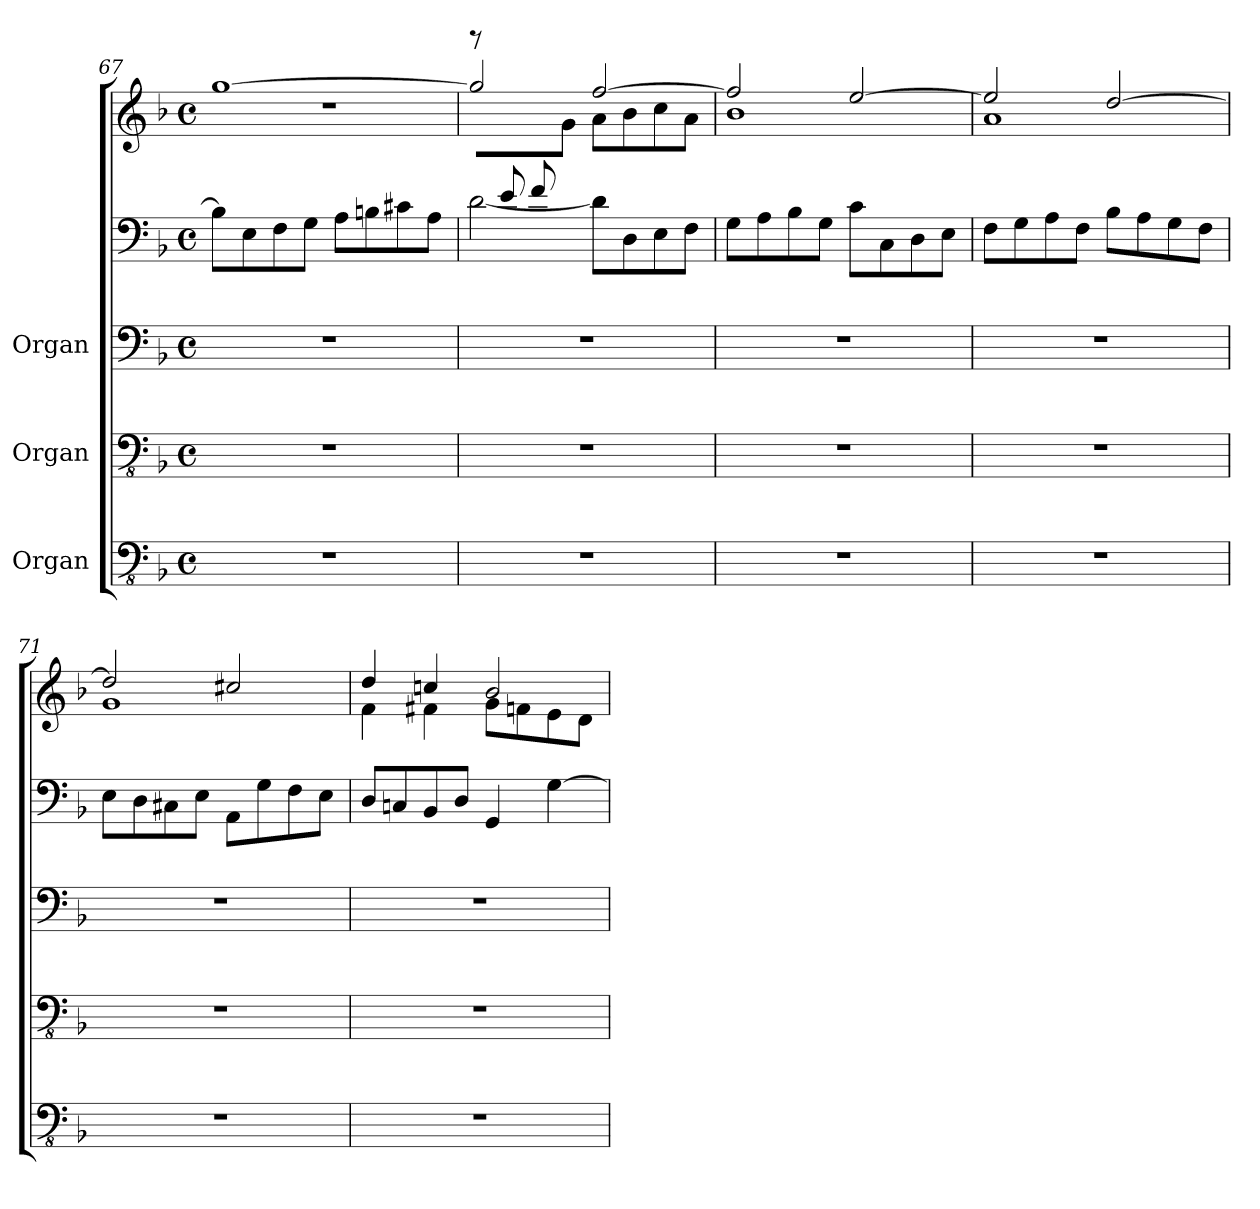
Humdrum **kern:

**kern	**kern	**kern	**kern	**kern
*part3	*part2	*part1	*part1	*part1
*staff5	*staff4	*staff3	*staff2	*staff1
*I"Organ	*I"Organ	*I"Organ	*	*
*clefFv4	*clefFv4	*clefF4	*clefF4	*clefG2
*k[b-]	*k[b-]	*k[b-]	*k[b-]	*k[b-]
*M4/4	*M4/4	*M4/4	*M4/4	*M4/4
*met(c)	*met(c)	*met(c)	*met(c)	*met(c)
=67	=67	=67	=67	=67
*	*	*	*	*^
1r	1r	1r	8B-\L]	[1gg	1rdd
.	.	.	8E\	.	.
.	.	.	8F\	.	.
.	.	.	8G\J	.	.
.	.	.	8A\L	.	.
.	.	.	8Bn\	.	.
.	.	.	8c#X\	.	.
.	.	.	8A\J	.	.
=68	=68	=68	=68	=68	=68
*	*	*	*^	*	*
1r	1r	1r	8ryy	[2d\	2gg/]	8rbbb
.	.	.	8e/L	.	.	4ryy
.	.	.	8f/	.	.	.
.	.	.	2ryy	.	.	8g\J
.	.	.	.	8d\L]	[2ff/	8a\L
.	.	.	.	8D\	.	8b-\
.	.	.	.	8E\	.	8cc\
.	.	.	8ryy	8F\J	.	8a\J
*	*	*	*v	*v	*	*
=69	=69	=69	=69	=69	=69
1r	1r	1r	8G\L	2ff/]	1b-
.	.	.	8A\	.	.
.	.	.	8B-\	.	.
.	.	.	8G\J	.	.
.	.	.	8c\L	[2ee/	.
.	.	.	8C\	.	.
.	.	.	8D\	.	.
.	.	.	8E\J	.	.
!!LO:LB:g=z	!!
=70	=70	=70	=70	=70	=70
1r	1r	1r	8F\L	2ee/]	1a
.	.	.	8G\	.	.
.	.	.	8A\	.	.
.	.	.	8F\J	.	.
.	.	.	8B-\L	[2dd/	.
.	.	.	8A\	.	.
.	.	.	8G\	.	.
.	.	.	8F\J	.	.
=71	=71	=71	=71	=71	=71
1r	1r	1r	8E\L	2dd/]	1g
.	.	.	8D\	.	.
.	.	.	8C#X\	.	.
.	.	.	8E\J	.	.
.	.	.	8AA\L	2cc#X/	.
.	.	.	8G\	.	.
.	.	.	8F\	.	.
.	.	.	8E\J	.	.
=72	=72	=72	=72	=72	=72
1r	1r	1r	8D/L	4dd/	4f\
.	.	.	8Cn/	.	.
.	.	.	8BB-/	4ccn/	4f#X\
.	.	.	8D/J	.	.
.	.	.	4GG/	2b-/	8g\L
.	.	.	.	.	8fn\
.	.	.	[4G\	.	8e\
.	.	.	.	.	8d\J
*	*	*	*	*v	*v
=	=	=	=	=
*-	*-	*-	*-	*-
